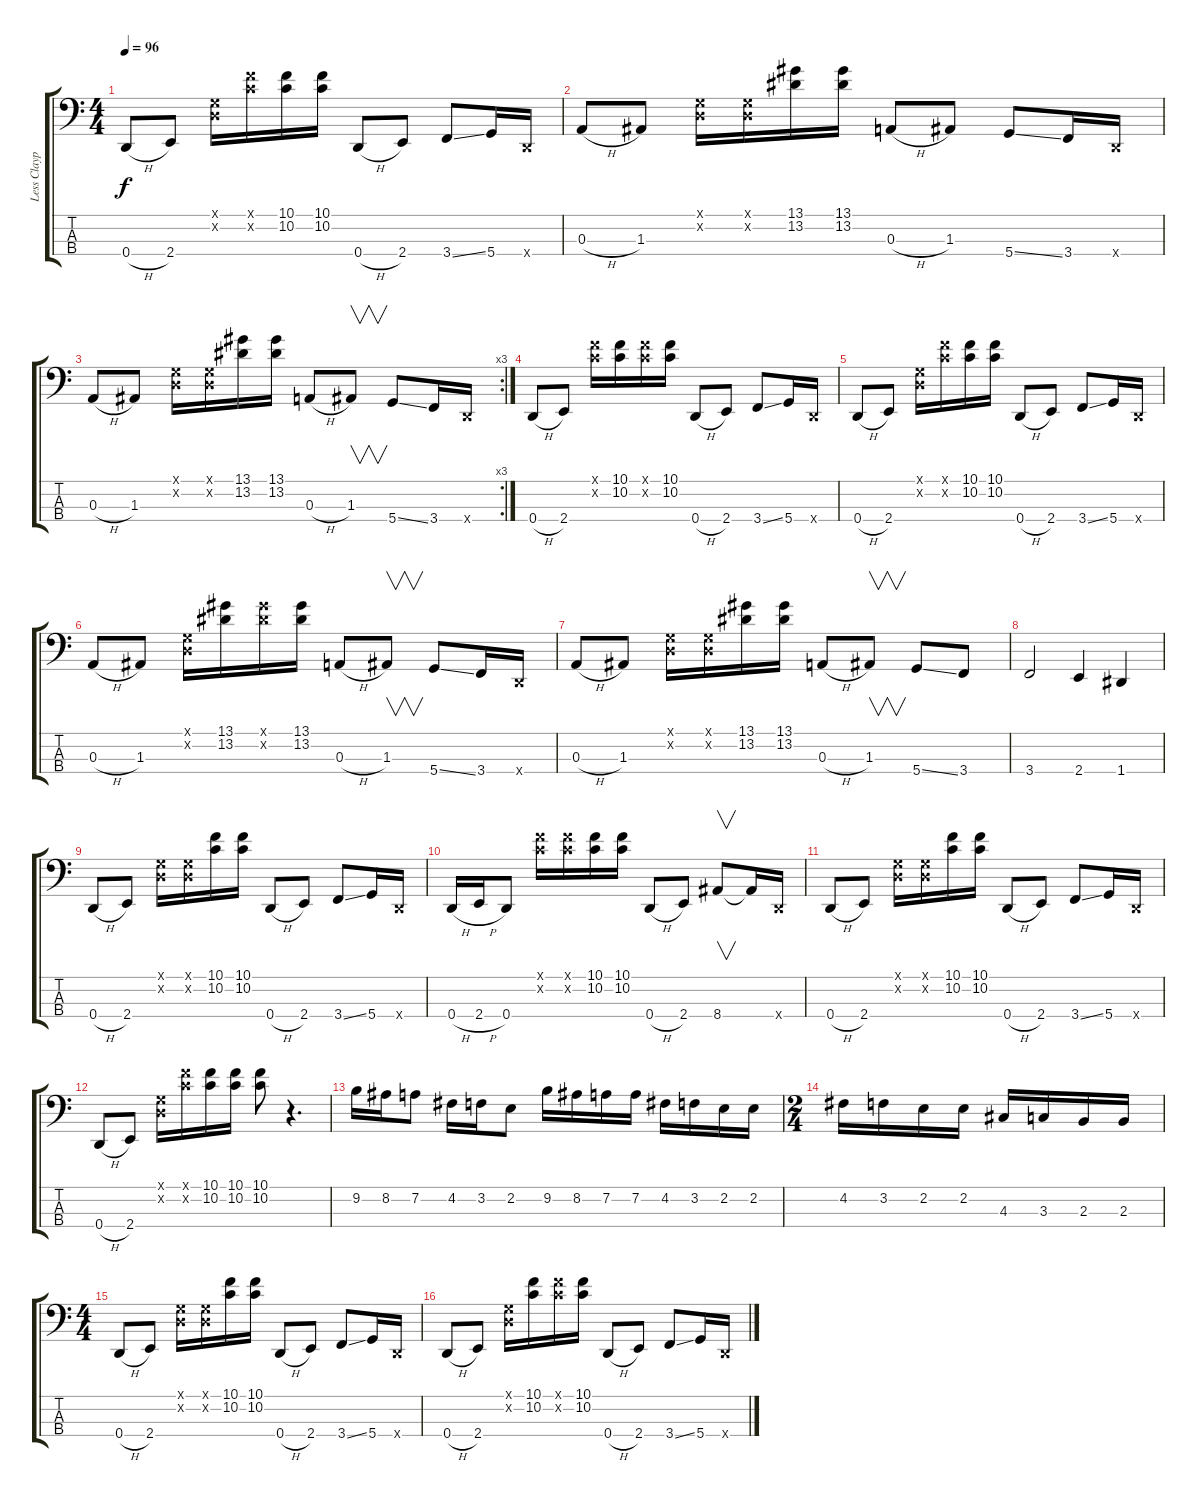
\track ("Less Claypool" "Less Clayp") {instrument slapbass1}
\staff {score tabs}
\tuning (G2 D2 A1 D1) {hide}
\ts (4 4)
\tempo 96
\clef f4
\ks c
0.4{h}.8{dy f} 2.4.8 (0.1{x} 0.2{x}).16 (10.1{x} 10.2{x}).16 (10.1 10.2).16 (10.1 10.2).16 0.4{h}.8 2.4.8 3.4{ss}.8 5.4.16 0.4{x}.16 |
0.3{h}.8 1.3.8 (0.1{x} 0.2{x}).16 (0.1{x} 0.2{x}).16 (13.1 13.2).16 (13.1 13.2).16 0.3{h}.8 1.3.8 5.4{ss}.8 3.4.16 0.4{x}.16 |
\rc 3
0.3{h}.8 1.3.8 (0.1{x} 0.2{x}).16 (0.1{x} 0.2{x}).16 (13.1 13.2).16 (13.1 13.2).16 0.3{h}.8 1.3.8{v} 5.4{ss}.8 3.4.16 0.4{x}.16 |
0.4{h}.8 2.4.8 (10.1{x} 10.2{x}).16 (10.1 10.2).16 (10.1{x} 10.2{x}).16 (10.1 10.2).16 0.4{h}.8 2.4.8 3.4{ss}.8 5.4.16 0.4{x}.16 |
0.4{h}.8 2.4.8 (0.1{x} 0.2{x}).16 (10.1{x} 10.2{x}).16 (10.1 10.2).16 (10.1 10.2).16 0.4{h}.8 2.4.8 3.4{ss}.8 5.4.16 0.4{x}.16 |
0.3{h}.8 1.3.8 (0.1{x} 0.2{x}).16 (13.1 13.2).16 (13.1{x} 13.2{x}).16 (13.1 13.2).16 0.3{h}.8 1.3.8{v} 5.4{ss}.8 3.4.16 0.4{x}.16 |
0.3{h}.8 1.3.8 (0.1{x} 0.2{x}).16 (0.1{x} 0.2{x}).16 (13.1 13.2).16 (13.1 13.2).16 0.3{h}.8 1.3.8{v} 5.4{ss}.8 3.4.8 |
3.4.2 2.4.4 1.4.4 |
0.4{h}.8 2.4.8 (0.1{x} 0.2{x}).16 (0.1{x} 0.2{x}).16 (10.1 10.2).16 (10.1 10.2).16 0.4{h}.8 2.4.8 3.4{ss}.8 5.4.16 0.4{x}.16 |
0.4{h}.16 2.4{h}.16 0.4.8 (10.1{x} 10.2{x}).16 (10.1{x} 10.2{x}).16 (10.1 10.2).16 (10.1 10.2).16 0.4{h}.8 2.4.8 8.4.8{v} 8.4{t}.16 0.4{x}.16 |
0.4{h}.8 2.4.8 (0.1{x} 0.2{x}).16 (0.1{x} 0.2{x}).16 (10.1 10.2).16 (10.1 10.2).16 0.4{h}.8 2.4.8 3.4{ss}.8 5.4.16 0.4{x}.16 |
0.4{h}.8 2.4.8 (0.1{x} 0.2{x}).16 (10.1{x} 10.2{x}).16 (10.1 10.2).16 (10.1 10.2).16 (10.1 10.2).8 r.4{d} |
9.2.16 8.2.16 7.2.8 4.2.16 3.2.16 2.2.8 9.2.16 8.2.16 7.2.16 7.2.16 4.2.16 3.2.16 2.2.16 2.2.16 |
\ts (2 4)
4.2.16 3.2.16 2.2.16 2.2.16 4.3.16 3.3.16 2.3.16 2.3.16 |
\ts (4 4)
0.4{h}.8 2.4.8 (0.1{x} 0.2{x}).16 (0.1{x} 0.2{x}).16 (10.1 10.2).16 (10.1 10.2).16 0.4{h}.8 2.4.8 3.4{ss}.8 5.4.16 0.4{x}.16 |
0.4{h}.8 2.4.8 (0.1{x} 0.2{x}).16 (10.1 10.2).16 (10.1{x} 10.2{x}).16 (10.1 10.2).16 0.4{h}.8 2.4.8 3.4{ss}.8 5.4.16 0.4{x}.16
